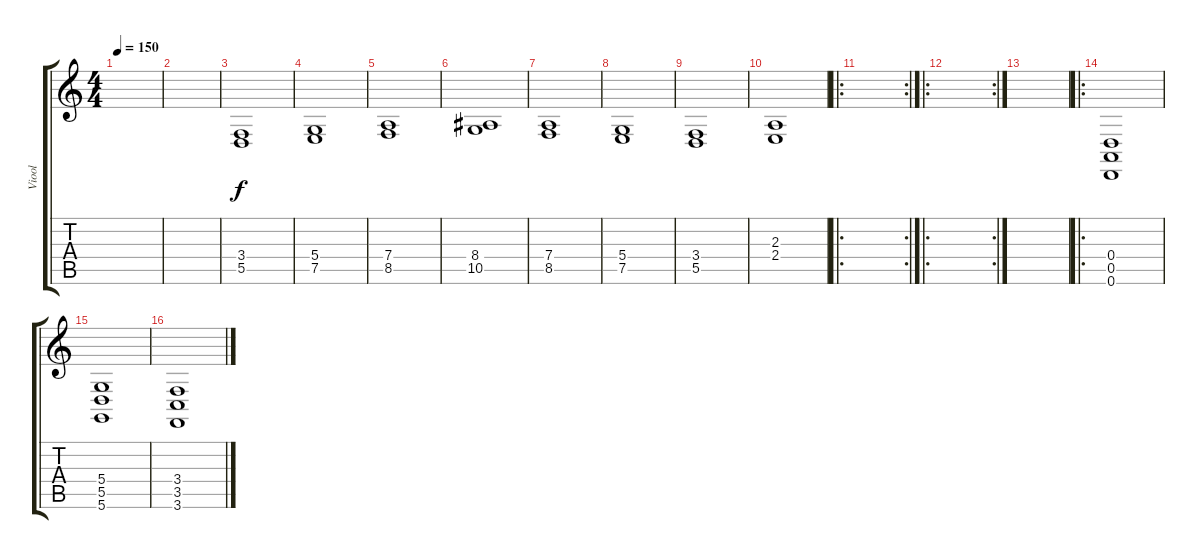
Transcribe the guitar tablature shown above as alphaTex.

\track ("Viool" "Viool") {instrument violin}
\staff {score tabs}
\tuning (E4 B3 G3 D3 A2 D2) {hide}
\ts (4 4)
\tempo 150
\clef g2
\ks c
|
|
(3.4 5.5).1 |
(5.4 7.5).1 |
(7.4 8.5).1 |
(8.4 10.5).1 |
(7.4 8.5).1 |
(5.4 7.5).1 |
(3.4 5.5).1 |
(2.3 2.4).1 |
\ro
\rc 2
|
\ro
\rc 2
|
|
\ro
(0.4 0.5 0.6).1 |
(5.4 5.5 5.6).1 |
(3.4 3.5 3.6).1
